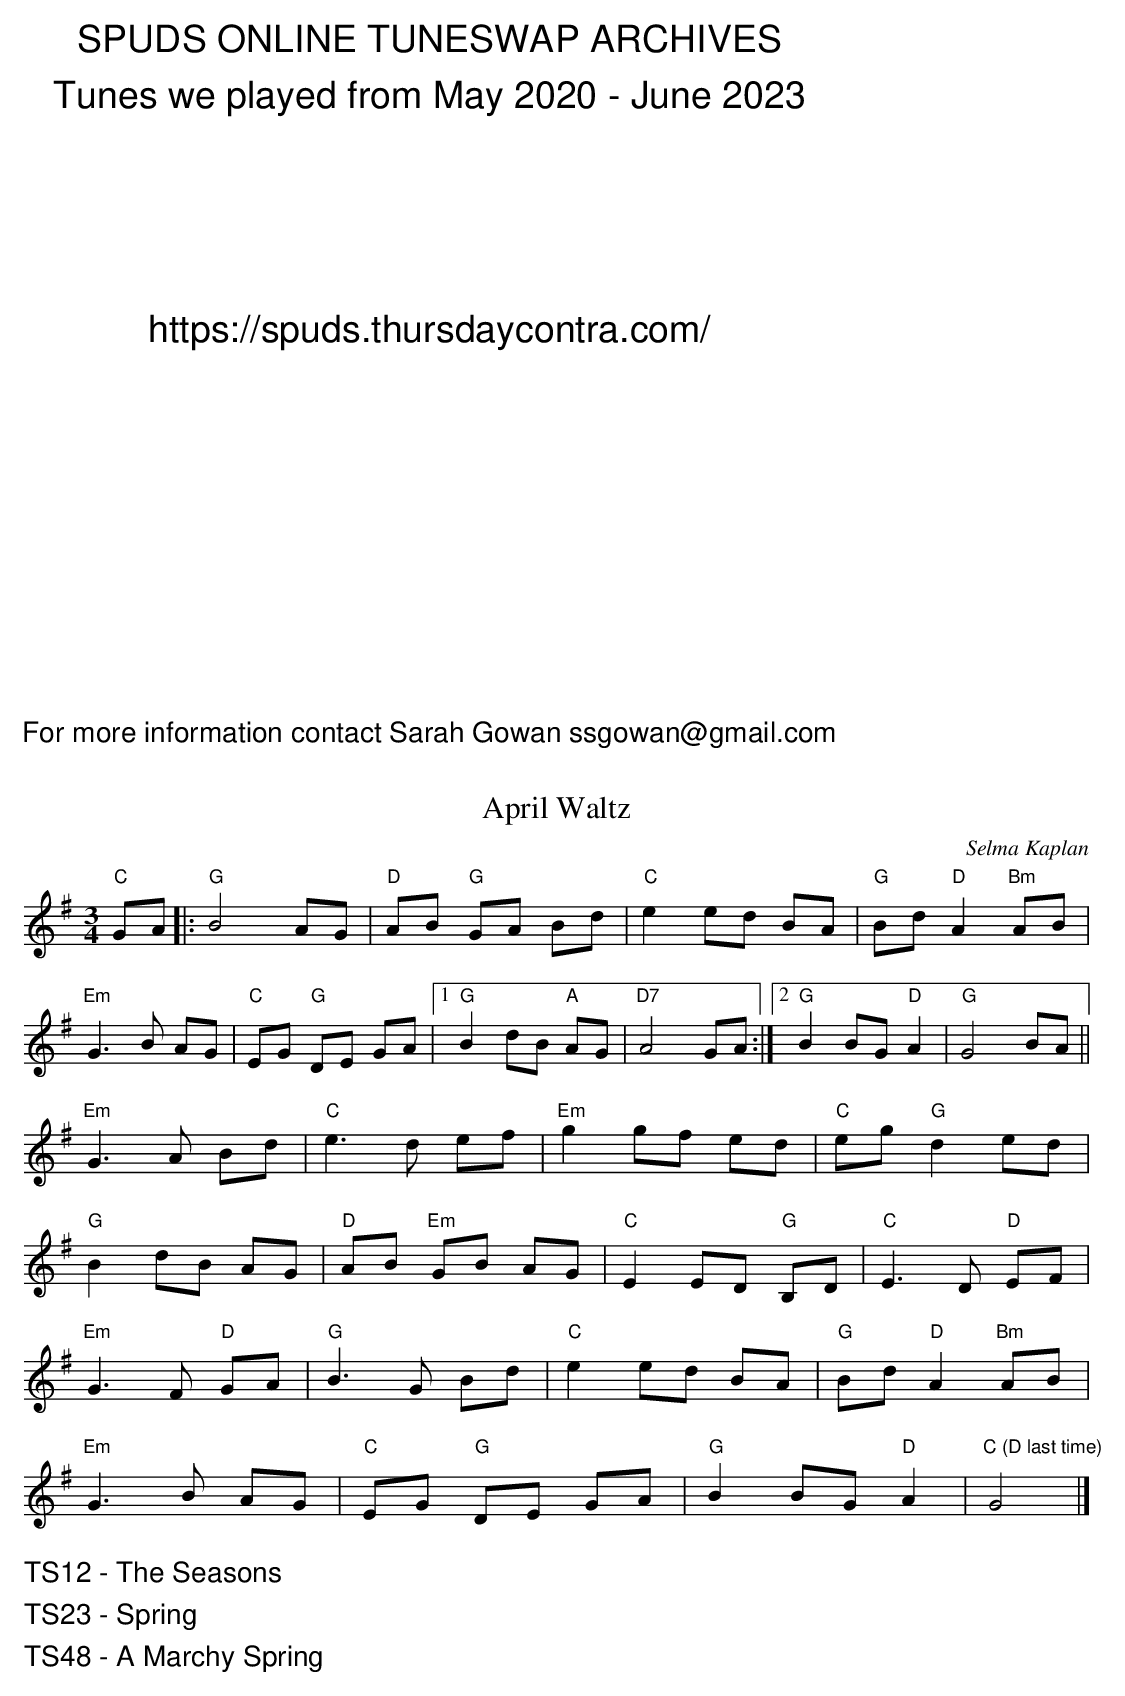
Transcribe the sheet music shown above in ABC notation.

X:1
T:April Waltz
M:3/4
L:1/8
C:Selma Kaplan
K:G
"C"GA |: "G"B4 AG | "D"AB "G"GA Bd | "C"e2 ed BA | "G"Bd "D"A2 "Bm"AB |
"Em"G3B AG | "C"EG "G"DE GA | [1 "G"B2 dB "A"AG | "D7"A4 GA :|2"G"B2BG "D"A2 |"G"G4 BA ||
"Em"G3A Bd | "C"e3d ef | "Em"g2 gf ed | "C"eg "G"d2 ed |
"G"B2 dB AG |"D"AB "Em"GB AG | "C"E2 ED "G"B,D | "C"E3D "D"EF |
"Em"G3F "D"GA | "G"B3G Bd | "C"e2 ed BA | "G"Bd "D"A2 "Bm"AB |
"Em"G3B AG | "C"EG "G"DE GA |"G"B2 BG "D"A2 | "C (D last time)"G4 |]
